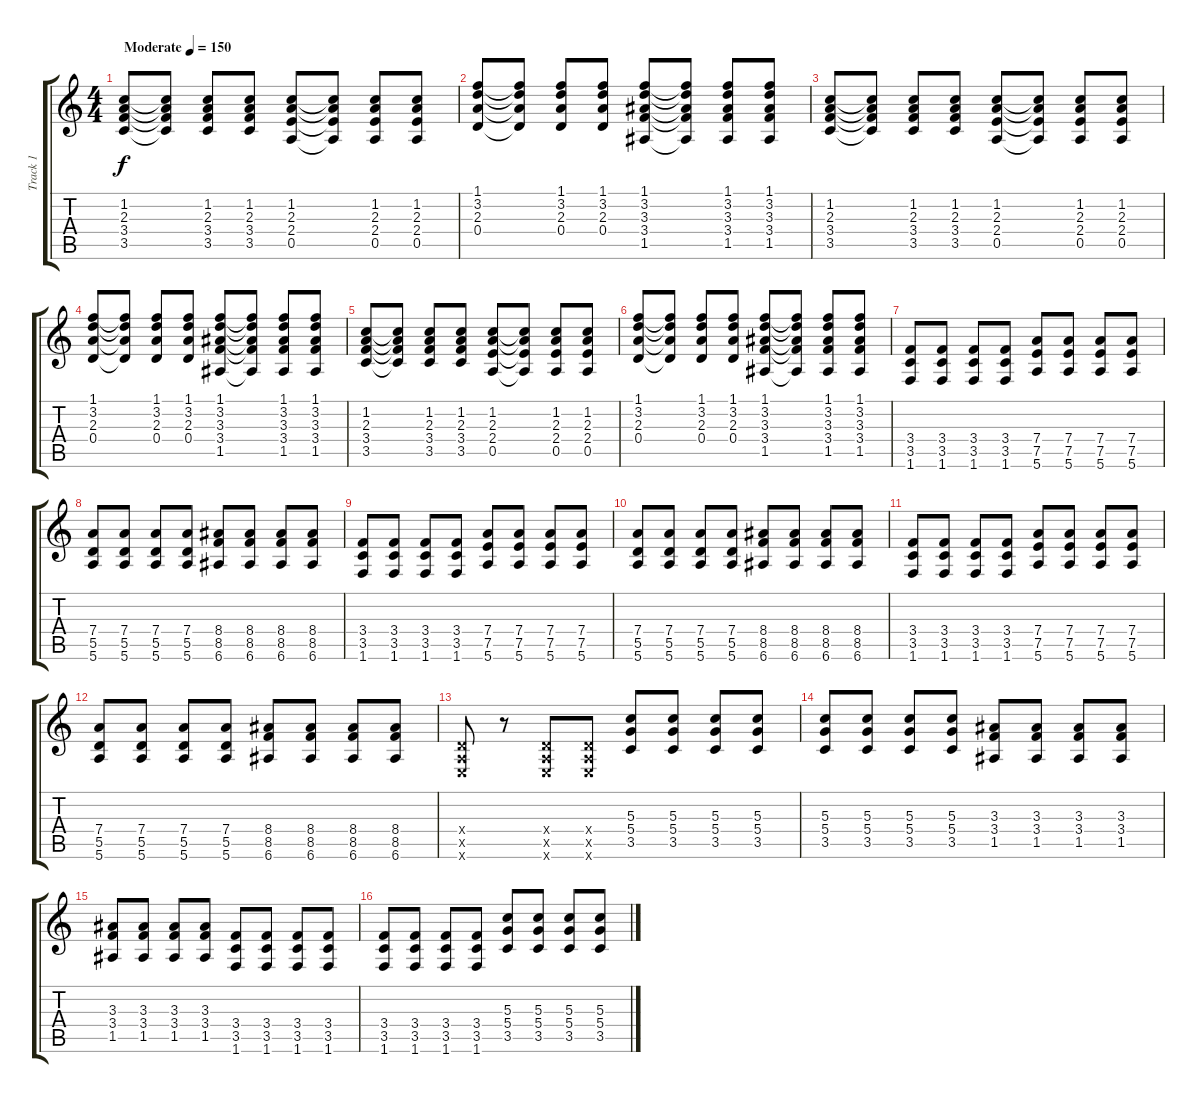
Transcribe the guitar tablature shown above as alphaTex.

\track ("Track 1" "Track 1") {instrument overdrivenguitar}
\staff {score tabs}
\tuning (E4 B3 G3 D3 A2 E2) {hide}
\ts (4 4)
\tempo (150 "Moderate")
\clef g2
\ks c
(1.2 2.3 3.4 3.5).8{dy f instrument overdrivenguitar} (1.2{t} 2.3{t} 3.4{t} 3.5{t}).8 (1.2 2.3 3.4 3.5).8 (1.2 2.3 3.4 3.5).8 (1.2 2.3 2.4 0.5).8 (1.2{t} 2.3{t} 2.4{t} 0.5{t}).8 (1.2 2.3 2.4 0.5).8 (1.2 2.3 2.4 0.5).8 |
(1.1 3.2 2.3 0.4).8 (1.1{t} 3.2{t} 2.3{t} 0.4{t}).8 (1.1 3.2 2.3 0.4).8 (1.1 3.2 2.3 0.4).8 (1.1 3.2 3.3 3.4 1.5).8 (1.1{t} 3.2{t} 3.3{t} 3.4{t} 1.5{t}).8 (1.1 3.2 3.3 3.4 1.5).8 (1.1 3.2 3.3 3.4 1.5).8 |
(1.2 2.3 3.4 3.5).8 (1.2{t} 2.3{t} 3.4{t} 3.5{t}).8 (1.2 2.3 3.4 3.5).8 (1.2 2.3 3.4 3.5).8 (1.2 2.3 2.4 0.5).8 (1.2{t} 2.3{t} 2.4{t} 0.5{t}).8 (1.2 2.3 2.4 0.5).8 (1.2 2.3 2.4 0.5).8 |
(1.1 3.2 2.3 0.4).8 (1.1{t} 3.2{t} 2.3{t} 0.4{t}).8 (1.1 3.2 2.3 0.4).8 (1.1 3.2 2.3 0.4).8 (1.1 3.2 3.3 3.4 1.5).8 (1.1{t} 3.2{t} 3.3{t} 3.4{t} 1.5{t}).8 (1.1 3.2 3.3 3.4 1.5).8 (1.1 3.2 3.3 3.4 1.5).8 |
(1.2 2.3 3.4 3.5).8 (1.2{t} 2.3{t} 3.4{t} 3.5{t}).8 (1.2 2.3 3.4 3.5).8 (1.2 2.3 3.4 3.5).8 (1.2 2.3 2.4 0.5).8 (1.2{t} 2.3{t} 2.4{t} 0.5{t}).8 (1.2 2.3 2.4 0.5).8 (1.2 2.3 2.4 0.5).8 |
(1.1 3.2 2.3 0.4).8 (1.1{t} 3.2{t} 2.3{t} 0.4{t}).8 (1.1 3.2 2.3 0.4).8 (1.1 3.2 2.3 0.4).8 (1.1 3.2 3.3 3.4 1.5).8 (1.1{t} 3.2{t} 3.3{t} 3.4{t} 1.5{t}).8 (1.1 3.2 3.3 3.4 1.5).8 (1.1 3.2 3.3 3.4 1.5).8 |
(3.4 3.5 1.6).8 (3.4 3.5 1.6).8 (3.4 3.5 1.6).8 (3.4 3.5 1.6).8 (7.4 7.5 5.6).8 (7.4 7.5 5.6).8 (7.4 7.5 5.6).8 (7.4 7.5 5.6).8 |
(7.4 5.5 5.6).8 (7.4 5.5 5.6).8 (7.4 5.5 5.6).8 (7.4 5.5 5.6).8 (8.4 8.5 6.6).8 (8.4 8.5 6.6).8 (8.4 8.5 6.6).8 (8.4 8.5 6.6).8 |
(3.4 3.5 1.6).8 (3.4 3.5 1.6).8 (3.4 3.5 1.6).8 (3.4 3.5 1.6).8 (7.4 7.5 5.6).8 (7.4 7.5 5.6).8 (7.4 7.5 5.6).8 (7.4 7.5 5.6).8 |
(7.4 5.5 5.6).8 (7.4 5.5 5.6).8 (7.4 5.5 5.6).8 (7.4 5.5 5.6).8 (8.4 8.5 6.6).8 (8.4 8.5 6.6).8 (8.4 8.5 6.6).8 (8.4 8.5 6.6).8 |
(3.4 3.5 1.6).8 (3.4 3.5 1.6).8 (3.4 3.5 1.6).8 (3.4 3.5 1.6).8 (7.4 7.5 5.6).8 (7.4 7.5 5.6).8 (7.4 7.5 5.6).8 (7.4 7.5 5.6).8 |
(7.4 5.5 5.6).8 (7.4 5.5 5.6).8 (7.4 5.5 5.6).8 (7.4 5.5 5.6).8 (8.4 8.5 6.6).8 (8.4 8.5 6.6).8 (8.4 8.5 6.6).8 (8.4 8.5 6.6).8 |
(0.4{x} 0.5{x} 0.6{x}).8 r.8 (0.4{x} 0.5{x} 0.6{x}).8 (0.4{x} 0.5{x} 0.6{x}).8 (5.3 5.4 3.5).8 (5.3 5.4 3.5).8 (5.3 5.4 3.5).8 (5.3 5.4 3.5).8 |
(5.3 5.4 3.5).8 (5.3 5.4 3.5).8 (5.3 5.4 3.5).8 (5.3 5.4 3.5).8 (3.3 3.4 1.5).8 (3.3 3.4 1.5).8 (3.3 3.4 1.5).8 (3.3 3.4 1.5).8 |
(3.3 3.4 1.5).8 (3.3 3.4 1.5).8 (3.3 3.4 1.5).8 (3.3 3.4 1.5).8 (3.4 3.5 1.6).8 (3.4 3.5 1.6).8 (3.4 3.5 1.6).8 (3.4 3.5 1.6).8 |
(3.4 3.5 1.6).8 (3.4 3.5 1.6).8 (3.4 3.5 1.6).8 (3.4 3.5 1.6).8 (5.3 5.4 3.5).8 (5.3 5.4 3.5).8 (5.3 5.4 3.5).8 (5.3 5.4 3.5).8
